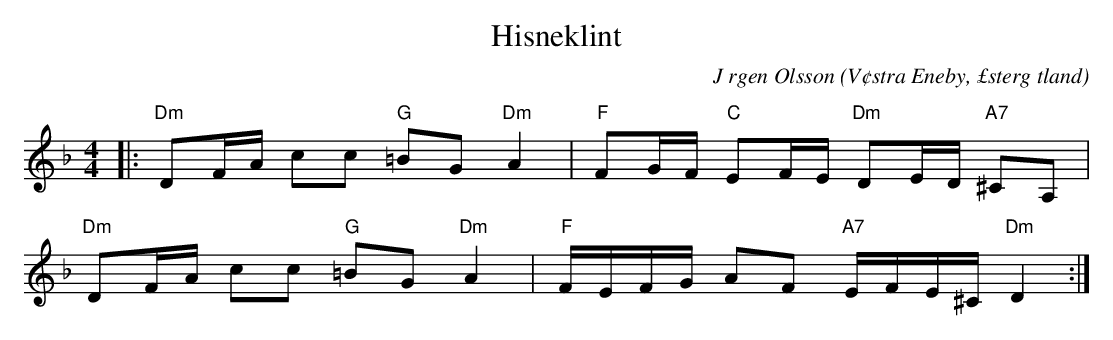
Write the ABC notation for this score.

X:1
T:Hisneklint
C:J rgen Olsson
O:V¢stra Eneby, £sterg tland
Q:80
M:4/4
L:1/8
K:Dm
|:"Dm"DF/A/ cc "G"=BG"Dm"A2|"F"FG/F/ "C"EF/E/ "Dm"DE/D/ "A7"^CA,|
"Dm"DF/A/ cc "G"=BG"Dm"A2|"F"F/E/F/G/ AF "A7"E/F/E/^C/ "Dm"D2 :|
